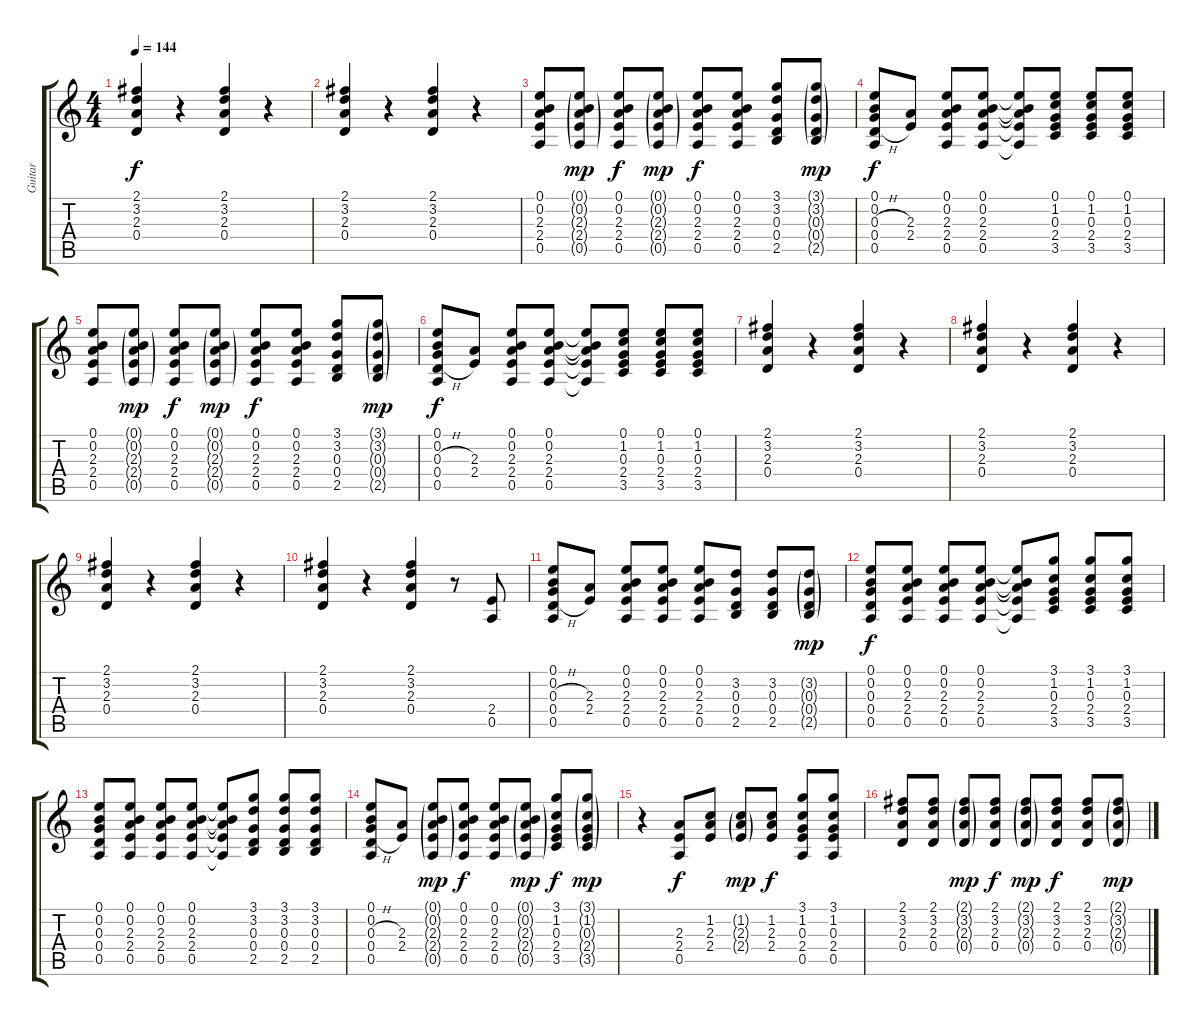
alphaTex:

\track ("Guitar" "Guitar") {instrument acousticguitarsteel}
\staff {score tabs}
\tuning (E4 B3 G3 D3 A2 E2) {hide}
\ts (4 4)
\tempo 144
\clef g2
\ks c
(2.1 3.2 2.3 0.4).4{dy f} r.4 (2.1 3.2 2.3 0.4).4 r.4 |
(2.1 3.2 2.3 0.4).4 r.4 (2.1 3.2 2.3 0.4).4 r.4 |
(0.1 0.2 2.3 2.4 0.5).8 (0.1{g} 0.2{g} 2.3{g} 2.4{g} 0.5{g}).8{dy mp} (0.1 0.2 2.3 2.4 0.5).8{dy f} (0.1{g} 0.2{g} 2.3{g} 2.4{g} 0.5{g}).8{dy mp} (0.1 0.2 2.3 2.4 0.5).8{dy f} (0.1 0.2 2.3 2.4 0.5).8 (3.1 3.2 0.3 0.4 2.5).8 (3.1{g} 3.2{g} 0.3{g} 0.4{g} 2.5{g}).8{dy mp} |
(0.1 0.2 0.3{h} 0.4{h} 0.5).8{dy f} (2.3 2.4).8 (0.1 0.2 2.3 2.4 0.5).8 (0.1 0.2 2.3 2.4 0.5).8 (0.1{t} 0.2{t} 2.3{t} 2.4{t} 0.5{t}).8 (0.1 1.2 0.3 2.4 3.5).8 (0.1 1.2 0.3 2.4 3.5).8 (0.1 1.2 0.3 2.4 3.5).8 |
(0.1 0.2 2.3 2.4 0.5).8 (0.1{g} 0.2{g} 2.3{g} 2.4{g} 0.5{g}).8{dy mp} (0.1 0.2 2.3 2.4 0.5).8{dy f} (0.1{g} 0.2{g} 2.3{g} 2.4{g} 0.5{g}).8{dy mp} (0.1 0.2 2.3 2.4 0.5).8{dy f} (0.1 0.2 2.3 2.4 0.5).8 (3.1 3.2 0.3 0.4 2.5).8 (3.1{g} 3.2{g} 0.3{g} 0.4{g} 2.5{g}).8{dy mp} |
(0.1 0.2 0.3{h} 0.4{h} 0.5).8{dy f} (2.3 2.4).8 (0.1 0.2 2.3 2.4 0.5).8 (0.1 0.2 2.3 2.4 0.5).8 (0.1{t} 0.2{t} 2.3{t} 2.4{t} 0.5{t}).8 (0.1 1.2 0.3 2.4 3.5).8 (0.1 1.2 0.3 2.4 3.5).8 (0.1 1.2 0.3 2.4 3.5).8 |
(2.1 3.2 2.3 0.4).4 r.4 (2.1 3.2 2.3 0.4).4 r.4 |
(2.1 3.2 2.3 0.4).4 r.4 (2.1 3.2 2.3 0.4).4 r.4 |
(2.1 3.2 2.3 0.4).4 r.4 (2.1 3.2 2.3 0.4).4 r.4 |
(2.1 3.2 2.3 0.4).4 r.4 (2.1 3.2 2.3 0.4).4 r.8 (2.4 0.5).8 |
(0.1 0.2 0.3{h} 0.4{h} 0.5).8 (2.3 2.4).8 (0.1 0.2 2.3 2.4 0.5).8 (0.1 0.2 2.3 2.4 0.5).8 (0.1 0.2 2.3 2.4 0.5).8 (3.2 0.3 0.4 2.5).8 (3.2 0.3 0.4 2.5).8 (3.2{g} 0.3{g} 0.4{g} 2.5{g}).8{dy mp} |
(0.1 0.2 0.3 0.4 0.5).8{dy f} (0.1 0.2 2.3 2.4 0.5).8 (0.1 0.2 2.3 2.4 0.5).8 (0.1 0.2 2.3 2.4 0.5).8 (0.1{t} 0.2{t} 2.3{t} 2.4{t} 0.5{t}).8 (3.1 1.2 0.3 2.4 3.5).8 (3.1 1.2 0.3 2.4 3.5).8 (3.1 1.2 0.3 2.4 3.5).8 |
(0.1 0.2 0.3 0.4 0.5).8 (0.1 0.2 2.3 2.4 0.5).8 (0.1 0.2 2.3 2.4 0.5).8 (0.1 0.2 2.3 2.4 0.5).8 (0.1{t} 0.2{t} 2.3{t} 2.4{t} 0.5{t}).8 (3.1 3.2 0.3 0.4 2.5).8 (3.1 3.2 0.3 0.4 2.5).8 (3.1 3.2 0.3 0.4 2.5).8 |
(0.1 0.2 0.3{h} 0.4{h} 0.5).8 (2.3 2.4).8 (0.1{g} 0.2{g} 2.3{g} 2.4{g} 0.5{g}).8{dy mp} (0.1 0.2 2.3 2.4 0.5).8{dy f} (0.1 0.2 2.3 2.4 0.5).8 (0.1{g} 0.2{g} 2.3{g} 2.4{g} 0.5{g}).8{dy mp} (3.1 1.2 0.3 2.4 3.5).8{dy f} (3.1{g} 1.2{g} 0.3{g} 2.4{g} 3.5{g}).8{dy mp} |
r.4 (2.3 2.4 0.5).8{dy f} (1.2 2.3 2.4).8 (1.2{g} 2.3{g} 2.4{g}).8{dy mp} (1.2 2.3 2.4).8{dy f} (3.1 1.2 0.3 2.4 0.5).8 (3.1 1.2 0.3 2.4 0.5).8 |
(2.1 3.2 2.3 0.4).8 (2.1 3.2 2.3 0.4).8 (2.1{g} 3.2{g} 2.3{g} 0.4{g}).8{dy mp} (2.1 3.2 2.3 0.4).8{dy f} (2.1{g} 3.2{g} 2.3{g} 0.4{g}).8{dy mp} (2.1 3.2 2.3 0.4).8{dy f} (2.1 3.2 2.3 0.4).8 (2.1{g} 3.2{g} 2.3{g} 0.4{g}).8{dy mp}
